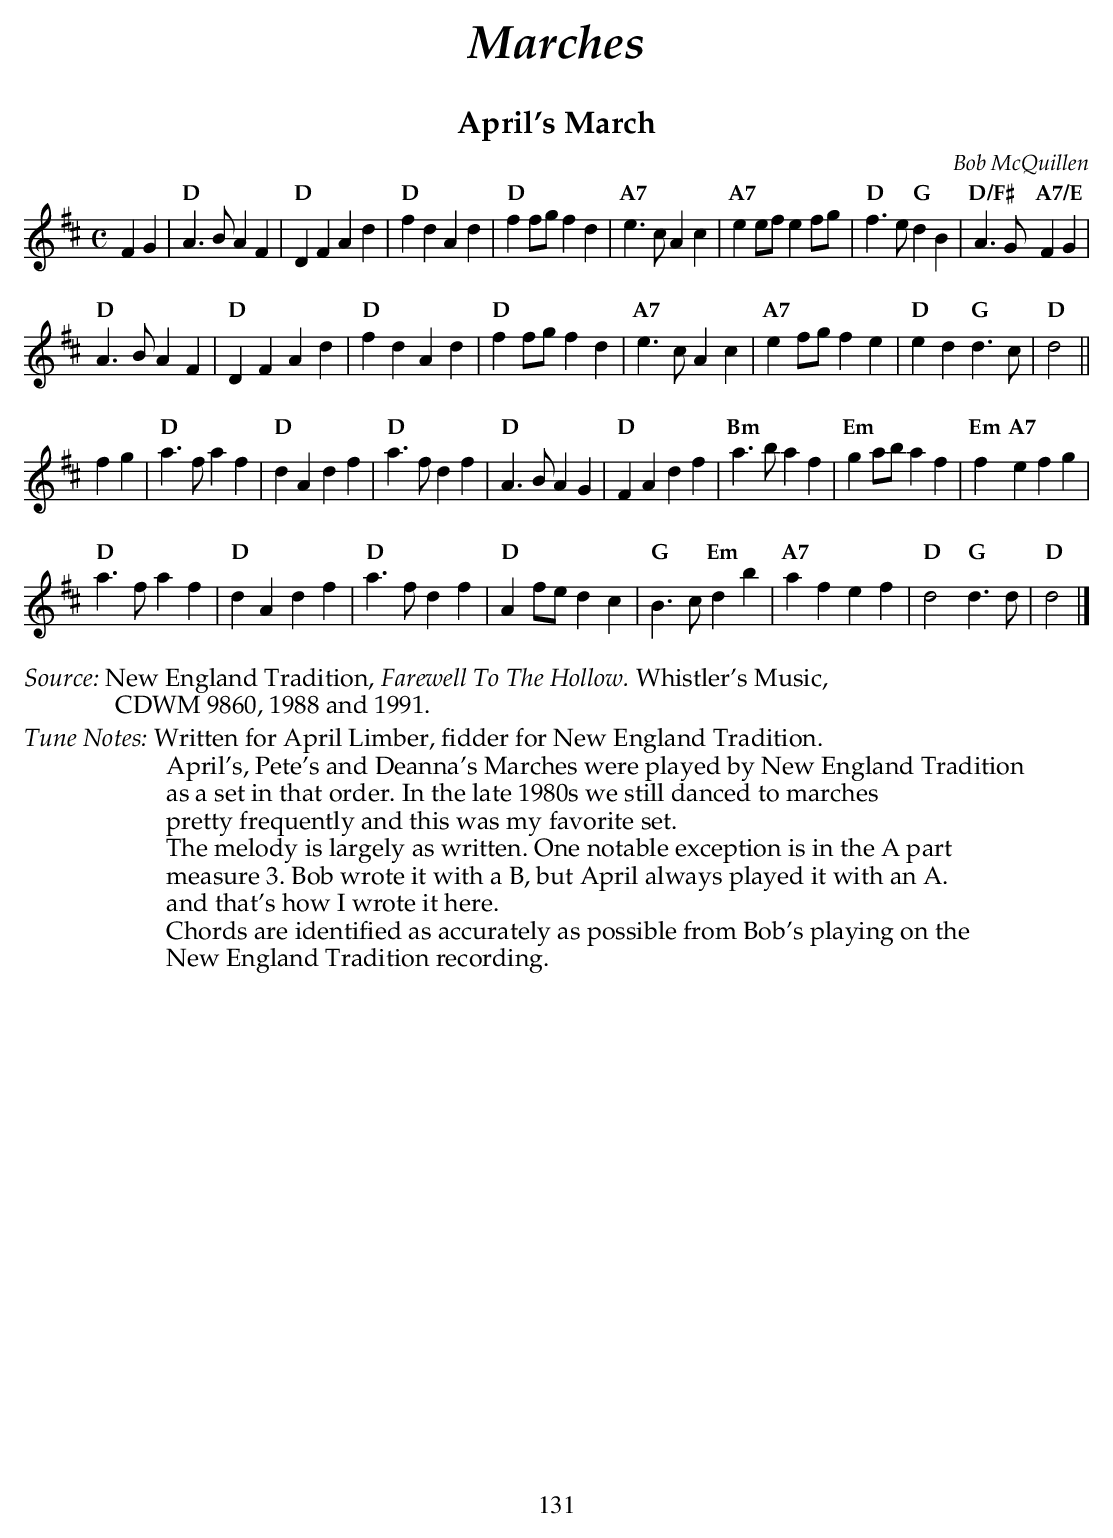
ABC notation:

X:1
T:April's March
C:Bob McQuillen
M:C
L:1/8
K:D
F2G2 |\
"D"  A3B A2F2    | "D"  D2F2 A2d2 | "D" f2d2 A2d2   | "D" f2fg f2d2 |\
"A7" e3c A2c2    | "A7" e2ef e2fg | "D" f3e  "G" d2B2 | "D/F#" A2>G2 y "A7/E" F2G2 |
"D"  A3B A2F2    | "D"  D2F2 A2d2 | "D" f2d2 A2d2    | "D" f2fg f2d2 |\
"A7" e3c A2c2    | "A7" e2fg f2e2 | "D" e2d2 "G" d3c | "D" d4        ||
f2g2 |\
"D"  a3f a2f2    | "D"   d2A2 d2f2 | "D" a3f  d2f2   | "D"  A3B  A2G2 |\
"D" F2A2 d2f2    | "Bm" a3b  a2f2  | "Em" g2ab a2f2  | "Em" f2y10"A7"e2 f2g2 |
"D"  a3f a2f2    | "D"   d2A2 d2f2 | "D" a3f  d2f2   | "D"  A2fe d2c2 |\
"G" B3c "Em" d2b2 | "A7"  a2f2 e2f2 | "D" d4 "G" d3d  | "D"  d4        |]
